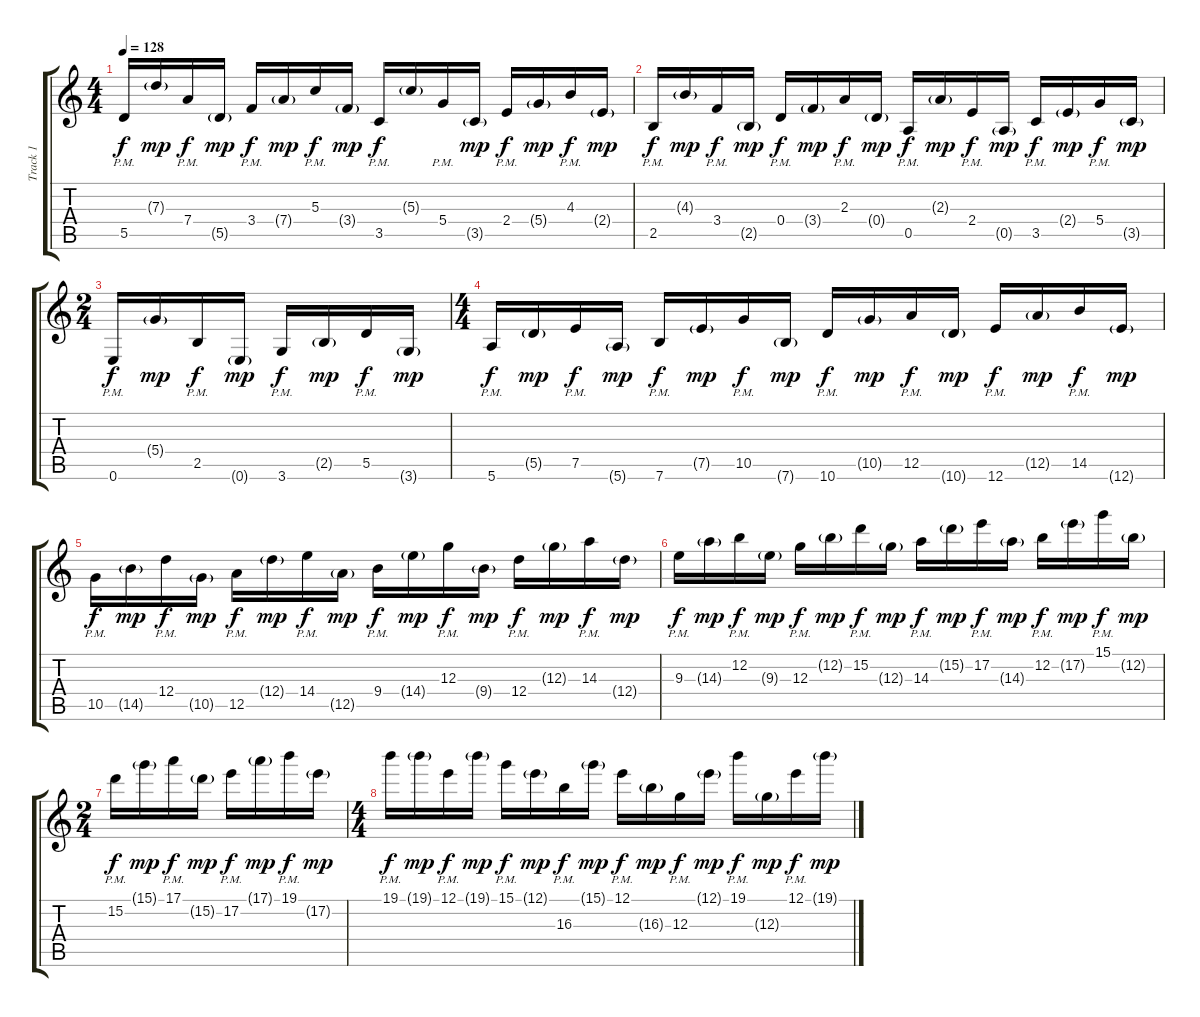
\track ("Track 1" "Track 1") {instrument overdrivenguitar}
\staff {score tabs}
\tuning (E4 B3 G3 D3 A2 E2) {hide}
\ts (4 4)
\tempo 128
\clef g2
\ks c
5.5{pm}.16{dy f} 7.3{g}.16{dy mp} 7.4{pm}.16{dy f} 5.5{g}.16{dy mp} 3.4{pm}.16{dy f} 7.4{g}.16{dy mp} 5.3{pm}.16{dy f} 3.4{g}.16{dy mp} 3.5{pm}.16{dy f} 5.3{g}.16 5.4{pm}.16 3.5{g}.16{dy mp} 2.4{pm}.16{dy f} 5.4{g}.16{dy mp} 4.3{pm}.16{dy f} 2.4{g}.16{dy mp} |
2.5{pm}.16{dy f} 4.3{g}.16{dy mp} 3.4{pm}.16{dy f} 2.5{g}.16{dy mp} 0.4{pm}.16{dy f} 3.4{g}.16{dy mp} 2.3{pm}.16{dy f} 0.4{g}.16{dy mp} 0.5{pm}.16{dy f} 2.3{g}.16{dy mp} 2.4{pm}.16{dy f} 0.5{g}.16{dy mp} 3.5{pm}.16{dy f} 2.4{g}.16{dy mp} 5.4{pm}.16{dy f} 3.5{g}.16{dy mp} |
\ts (2 4)
0.6{pm}.16{dy f} 5.4{g}.16{dy mp} 2.5{pm}.16{dy f} 0.6{g}.16{dy mp} 3.6{pm}.16{dy f} 2.5{g}.16{dy mp} 5.5{pm}.16{dy f} 3.6{g}.16{dy mp} |
\ts (4 4)
5.6{pm}.16{dy f} 5.5{g}.16{dy mp} 7.5{pm}.16{dy f} 5.6{g}.16{dy mp} 7.6{pm}.16{dy f} 7.5{g}.16{dy mp} 10.5{pm}.16{dy f} 7.6{g}.16{dy mp} 10.6{pm}.16{dy f} 10.5{g}.16{dy mp} 12.5{pm}.16{dy f} 10.6{g}.16{dy mp} 12.6{pm}.16{dy f} 12.5{g}.16{dy mp} 14.5{pm}.16{dy f} 12.6{g}.16{dy mp} |
10.5{pm}.16{dy f} 14.5{g}.16{dy mp} 12.4{pm}.16{dy f} 10.5{g}.16{dy mp} 12.5{pm}.16{dy f} 12.4{g}.16{dy mp} 14.4{pm}.16{dy f} 12.5{g}.16{dy mp} 9.4{pm}.16{dy f} 14.4{g}.16{dy mp} 12.3{pm}.16{dy f} 9.4{g}.16{dy mp} 12.4{pm}.16{dy f} 12.3{g}.16{dy mp} 14.3{pm}.16{dy f} 12.4{g}.16{dy mp} |
9.3{pm}.16{dy f} 14.3{g}.16{dy mp} 12.2{pm}.16{dy f} 9.3{g}.16{dy mp} 12.3{pm}.16{dy f} 12.2{g}.16{dy mp} 15.2{pm}.16{dy f} 12.3{g}.16{dy mp} 14.3{pm}.16{dy f} 15.2{g}.16{dy mp} 17.2{pm}.16{dy f} 14.3{g}.16{dy mp} 12.2{pm}.16{dy f} 17.2{g}.16{dy mp} 15.1{pm}.16{dy f} 12.2{g}.16{dy mp} |
\ts (2 4)
15.2{pm}.16{dy f} 15.1{g}.16{dy mp} 17.1{pm}.16{dy f} 15.2{g}.16{dy mp} 17.2{pm}.16{dy f} 17.1{g}.16{dy mp} 19.1{pm}.16{dy f} 17.2{g}.16{dy mp} |
\ts (4 4)
19.1{pm}.16{dy f} 19.1{g}.16{dy mp} 12.1{pm}.16{dy f} 19.1{g}.16{dy mp} 15.1{pm}.16{dy f} 12.1{g}.16{dy mp} 16.3{pm}.16{dy f} 15.1{g}.16{dy mp} 12.1{pm}.16{dy f} 16.3{g}.16{dy mp} 12.3{pm}.16{dy f} 12.1{g}.16{dy mp} 19.1{pm}.16{dy f} 12.3{g}.16{dy mp} 12.1{pm}.16{dy f} 19.1{g}.16{dy mp}
